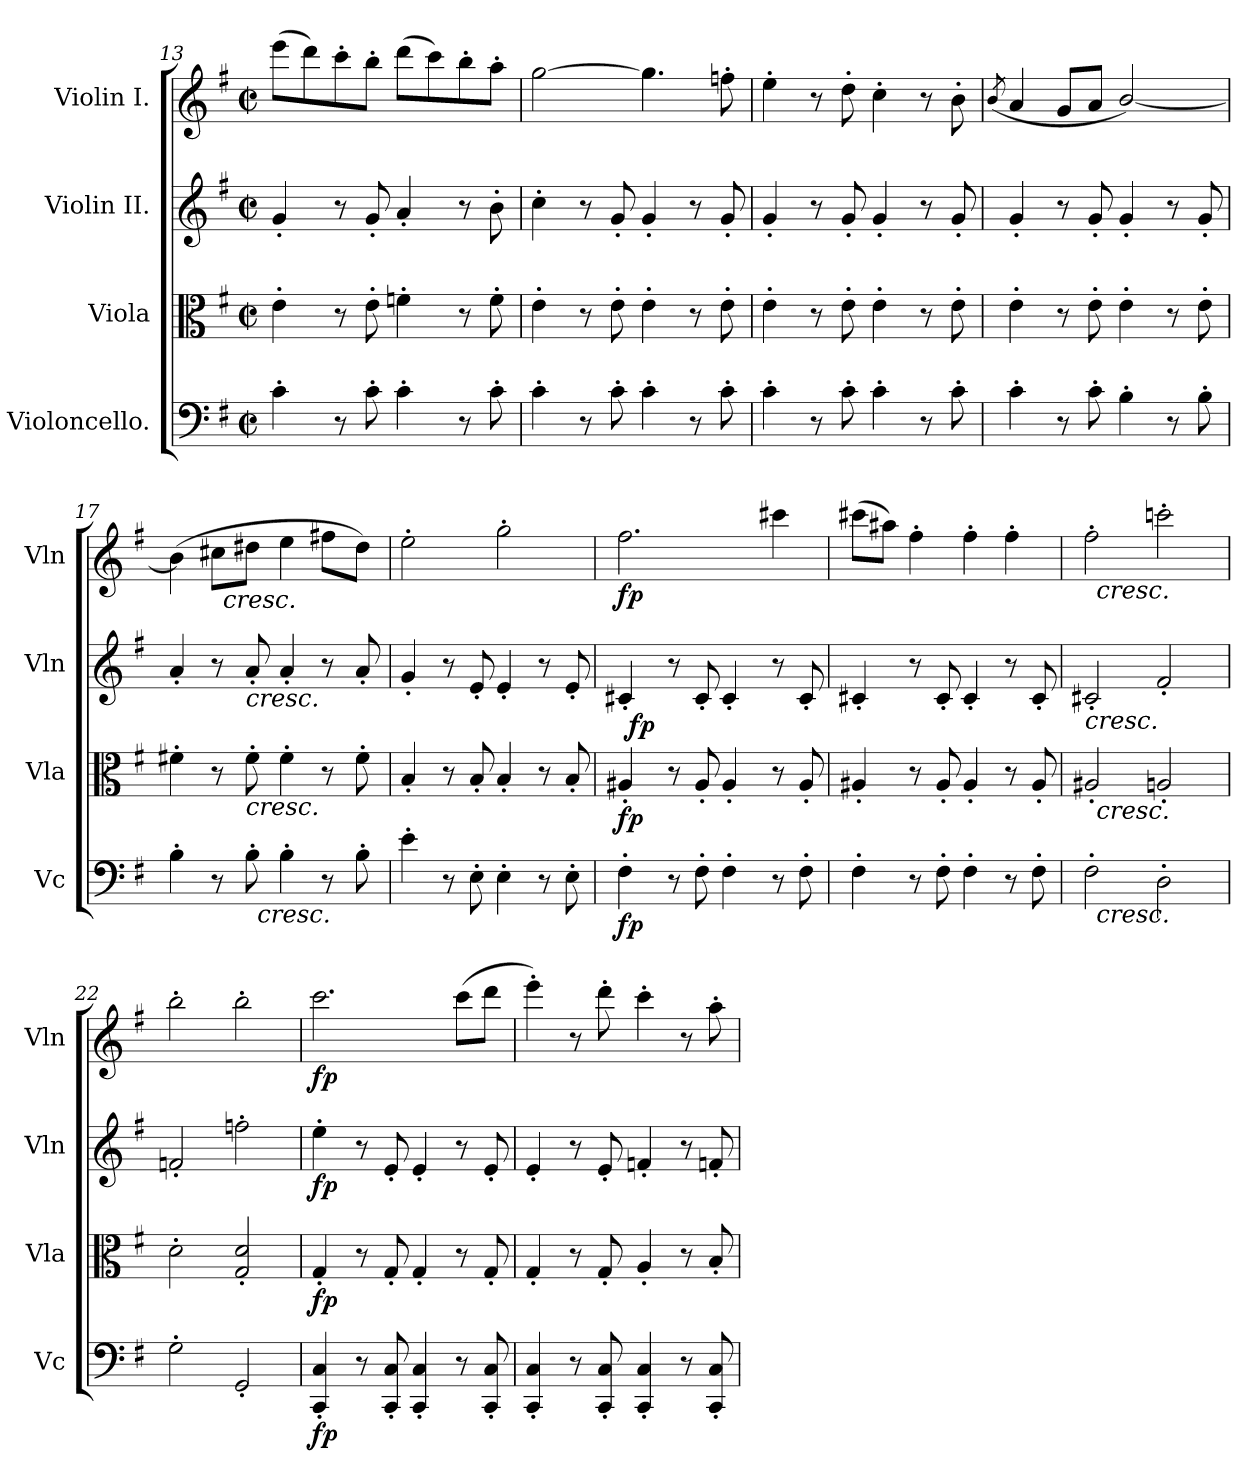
**kern	**dynam	**kern	**dynam	**kern	**dynam	**kern	**dynam
*part4	*part4	*part3	*part3	*part2	*part2	*part1	*part1
*staff4	*staff4	*staff3	*staff3	*staff2	*staff2	*staff1	*staff1
*I"Violoncello.	*	*I"Viola	*	*I"Violin II.	*	*I"Violin I.	*
*I'Vc	*	*I'Vla	*	*I'Vln	*	*I'Vln	*
*clefF4	*	*clefC3	*	*clefG2	*	*clefG2	*
*k[f#]	*	*k[f#]	*	*k[f#]	*	*k[f#]	*
*e:	*	*e:	*	*e:	*	*e:	*
*M2/2	*	*M2/2	*	*M2/2	*	*M2/2	*
*met(c|)	*	*met(c|)	*	*met(c|)	*	*met(c|)	*
=13	=13	=13	=13	=13	=13	=13	=13
4c'>\	.	4e'>\	.	4g'</	.	(8eee\L	.
.	.	.	.	.	.	8ddd\)	.
8r	.	8r	.	8r	.	8ccc'>\	.
8c'>\	.	8e'>\	.	8g'</	.	8bb'>\J	.
4c'>\	.	4fn'>\	.	4a'</	.	(8ddd\L	.
.	.	.	.	.	.	8ccc\)	.
8r	.	8r	.	8r	.	8bb'>\	.
8c'>\	.	8f'>\	.	8b'>\	.	8aa'>\J	.
=14	=14	=14	=14	=14	=14	=14	=14
4c'>\	.	4e'>\	.	4cc'>\	.	[2gg\	.
8r	.	8r	.	8r	.	.	.
8c'>\	.	8e'>\	.	8g'</	.	.	.
4c'>\	.	4e'>\	.	4g'</	.	4.gg\]	.
8r	.	8r	.	8r	.	.	.
8c'>\	.	8e'>\	.	8g'</	.	8ffn'>\	.
=15	=15	=15	=15	=15	=15	=15	=15
4c'>\	.	4e'>\	.	4g'</	.	4ee'>\	.
8r	.	8r	.	8r	.	8r	.
8c'>\	.	8e'>\	.	8g'</	.	8dd'>\	.
4c'>\	.	4e'>\	.	4g'</	.	4cc'>\	.
8r	.	8r	.	8r	.	8r	.
8c'>\	.	8e'>\	.	8g'</	.	8b'>\	.
=16	=16	=16	=16	=16	=16	=16	=16
.	.	.	.	.	.	(<8qb/	.
4c'>\	.	4e'>\	.	4g'</	.	4a/	.
8r	.	8r	.	8r	.	8g/L	.
8c'>\	.	8e'>\	.	8g'</	.	8a/J	.
4B'>\	.	4e'>\	.	4g'</	.	[2b/)	.
8r	.	8r	.	8r	.	.	.
8B'>\	.	8e'>\	.	8g'</	.	.	.
=17	=17	=17	=17	=17	=17	=17	=17
*^	*	*	*	*	*	*^	*
4B'>\	4ryy	.	4f#X'>\	.	4a'</	.	(4b\]	4ryy	.
8r	8ryy	.	8r	.	8r	.	8cc#X\L	32ryy	.
!	!	!	!	!	!	!	!	!LO:TX:b:i:t=cresc.	!
.	.	.	.	.	.	.	.	2ryy	.
!	!	!	!	!	!LO:TX:b:i:t=cresc.	!	!	!	!
!	!	!	!LO:TX:b:i:t=cresc.	!	!	!	!	!	!
8B'>\	32ryy	.	8f#'>\	.	8a'</	.	8dd#X\J	.	.
!	!LO:TX:b:i:t=cresc.	!	!	!	!	!	!	!	!
.	2ryy	.	.	.	.	.	.	.	.
4B'>\	.	.	4f#'>\	.	4a'</	.	4ee\	.	.
8r	.	.	8r	.	8r	.	8ff#X\L	.	.
.	.	.	.	.	.	.	.	8..ryy	.
8B'>\	.	.	8f#'>\	.	8a'</	.	8dd#\J)	.	.
.	16.ryy	.	.	.	.	.	.	.	.
*v	*v	*	*	*	*	*	*v	*v	*
!!LO:LB:g=z
=18	=18	=18	=18	=18	=18	=18	=18
4e'>\	.	4B'</	.	4g'</	.	2ee'>\	.
8r	.	8r	.	8r	.	.	.
8E'>\	.	8B'</	.	8e'</	.	.	.
4E'>\	.	4B'</	.	4e'</	.	2gg'>\	.
8r	.	8r	.	8r	.	.	.
8E'>\	.	8B'</	.	8e'</	.	.	.
=19	=19	=19	=19	=19	=19	=19	=19
!	!LO:DY:b	!	!LO:DY:b	!	!	!	!LO:DY:b
*	*	*	*	*^	*	*	*
4F#'>\	fp	4A#X'</	fp	4c#X'</	32ryy	.	2.ff#\	fp
!	!	!	!	!	!	!LO:DY:b	!	!
.	.	.	.	.	2ryy	fp	.	.
8r	.	8r	.	8r	.	.	.	.
8F#'>\	.	8A#'</	.	8c#'</	.	.	.	.
4F#'>\	.	4A#'</	.	4c#'</	.	.	.	.
.	.	.	.	.	4...ryy	.	.	.
8r	.	8r	.	8r	.	.	4ccc#X\	.
8F#'>\	.	8A#'</	.	8c#'</	.	.	.	.
*	*	*	*	*v	*v	*	*	*
=20	=20	=20	=20	=20	=20	=20	=20
4F#'>\	.	4A#X'</	.	4c#X'</	.	(8ccc#X\L	.
.	.	.	.	.	.	8aa#X\J)	.
8r	.	8r	.	8r	.	4ff#'>\	.
8F#'>\	.	8A#'</	.	8c#'</	.	.	.
4F#'>\	.	4A#'</	.	4c#'</	.	4ff#'>\	.
8r	.	8r	.	8r	.	4ff#'>\	.
8F#'>\	.	8A#'</	.	8c#'</	.	.	.
=21	=21	=21	=21	=21	=21	=21	=21
!	!	!	!	!LO:TX:b:i:t=cresc.	!	!	!
*^	*	*^	*	*	*	*^	*
2F#'>\	32ryy	.	2A#X'</	32ryy	.	2c#X'</	.	2ff#'>\	32ryy	.
!	!	!	!	!	!	!	!	!	!LO:TX:b:i:t=cresc.	!
!	!	!	!	!LO:TX:b:i:t=cresc.	!	!	!	!	!	!
!	!LO:TX:b:i:t=cresc.	!	!	!	!	!	!	!	!	!
.	2ryy	.	.	2ryy	.	.	.	.	2ryy	.
2D'>\	.	.	2An'</	.	.	2f#'</	.	2cccn'>\	.	.
.	4...ryy	.	.	4...ryy	.	.	.	.	4...ryy	.
*v	*v	*	*	*	*	*	*	*v	*v	*
*	*	*v	*v	*	*	*	*	*
=22	=22	=22	=22	=22	=22	=22	=22
2G'>\	.	2d'>\	.	2fn'</	.	2bb'>\	.
2GG'</	.	2G/'< 2d/'<	.	2ffn'>\	.	2bb'>\	.
=23	=23	=23	=23	=23	=23	=23	=23
!	!LO:DY:b	!	!LO:DY:b	!	!LO:DY:b	!	!LO:DY:b
4CC/'< 4C/'<	fp	4G'</	fp	4ee'>\	fp	2.ccc\	fp
8r	.	8r	.	8r	.	.	.
8CC/'< 8C/'<	.	8G'</	.	8e'</	.	.	.
4CC/'< 4C/'<	.	4G'</	.	4e'</	.	.	.
8r	.	8r	.	8r	.	(8ccc\L	.
8CC/'< 8C/'<	.	8G'</	.	8e'</	.	8ddd\J	.
=24	=24	=24	=24	=24	=24	=24	=24
4CC/'< 4C/'<	.	4G'</	.	4e'</	.	4eee'>\)	.
8r	.	8r	.	8r	.	8r	.
8CC/'< 8C/'<	.	8G'</	.	8e'</	.	8ddd'>\	.
4CC/'< 4C/'<	.	4A'</	.	4fn'</	.	4ccc'>\	.
8r	.	8r	.	8r	.	8r	.
8CC/'< 8C/'<	.	8B'</	.	8fn'</	.	8aa'>\	.
=	=	=	=	=	=	=	=
*-	*-	*-	*-	*-	*-	*-	*-
